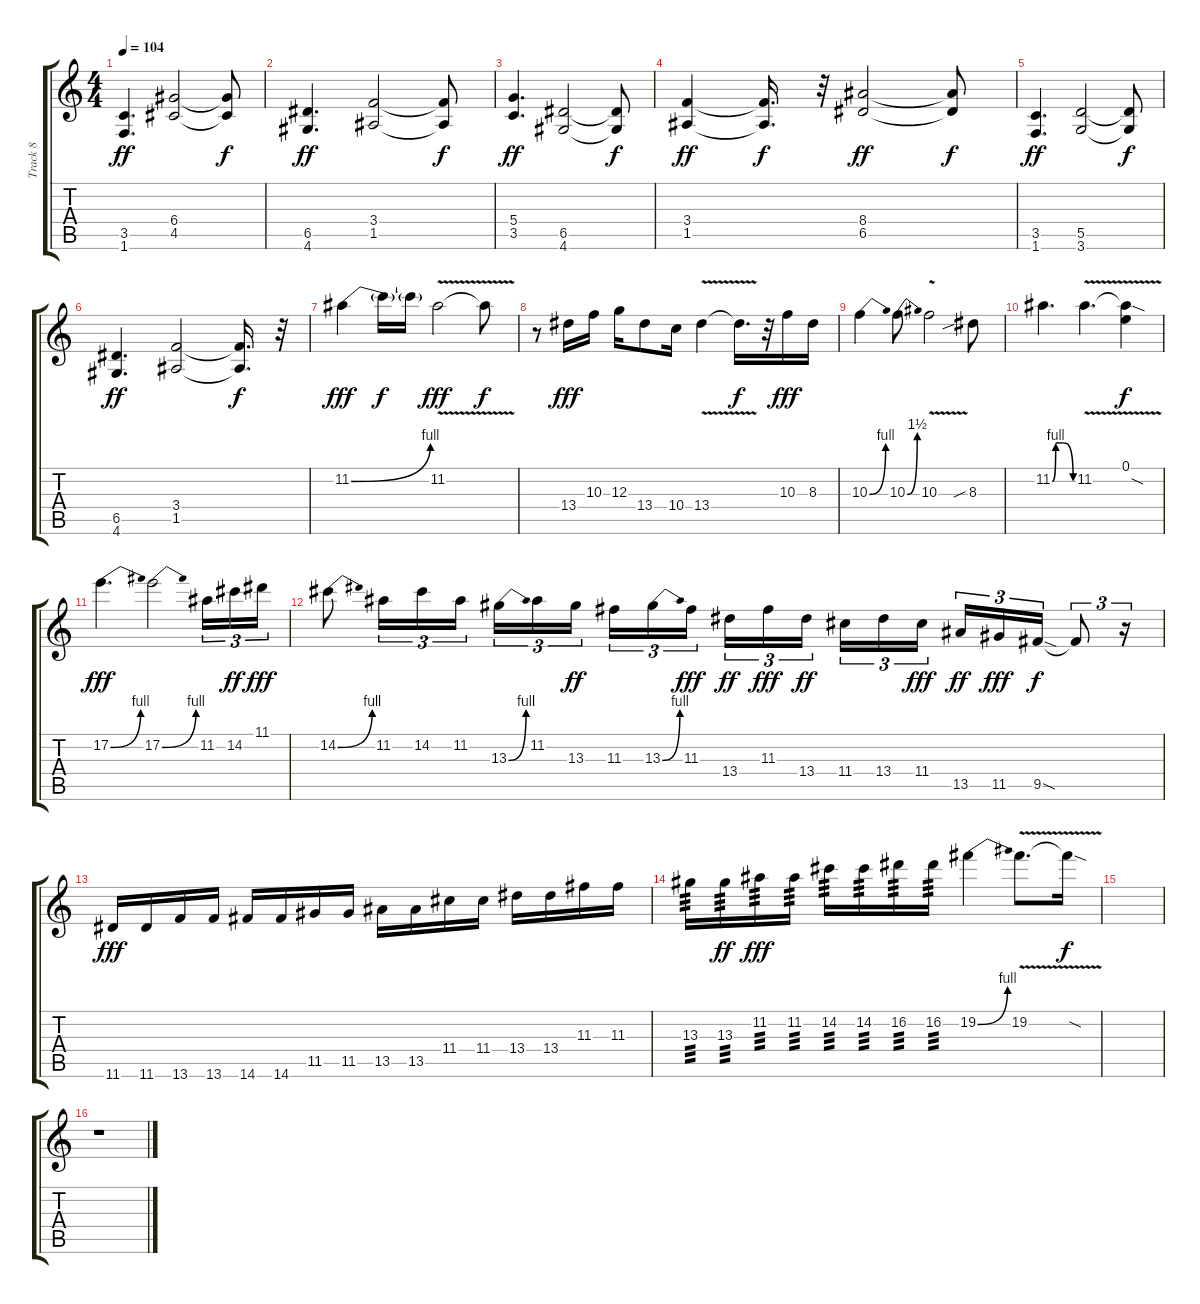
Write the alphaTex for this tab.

\track ("Track 8" "Track 8") {instrument distortionguitar}
\staff {score tabs}
\tuning (E4 B3 G3 D3 A2 E2) {hide}
\ts (4 4)
\tempo 104
\clef g2
\ks c
(3.5 1.6).4{d dy ff} (6.4 4.5).2 (6.4{t} 4.5{t}).8{dy f} |
(6.5 4.6).4{d dy ff} (3.4 1.5).2 (3.4{t} 1.5{t}).8{dy f} |
(5.4 3.5).4{d dy ff} (6.5 4.6).2 (6.5{t} 4.6{t}).8{dy f} |
(3.4 1.5).4{dy ff} (3.4{t} 1.5{t}).16{d dy f} r.32 (8.4 6.5).2{dy ff} (8.4{t} 6.5{t}).8{dy f} |
(3.5 1.6).4{d dy ff} (5.5 3.6).2 (5.5{t} 3.6{t}).8{dy f} |
(6.5 4.6).4{d dy ff} (3.4 1.5).2 (3.4{t} 1.5{t}).16{d dy f} r.32 |
11.2{be (bend 0 0 60 4)}.4{dy fff volume 7} 11.2{t}.16{dy f} 11.2{t}.16 11.2{v}.2{dy fff} 11.2{t}.8{dy f} |
r.8 13.4.16{dy fff} 10.3.16 12.3.16 13.4.8 10.4.16 13.4{v}.4 13.4{t}.16{d dy f} r.32 10.3.16{dy fff} 8.3.16 |
10.3{be (bend 0 0 60 4)}.4 10.3{be (bend 0 0 60 6)}.8 10.3{v}.2 8.3{sib}.8 |
11.2{be (custom 0 0 10 4 20 4 30 4 60 0)}.4{d} 11.2{v}.4{d} (0.1 11.2{sod t}).4{dy f} |
17.2{be (bend 0 0 60 4)}.4{d dy fff} 17.2{be (bend 0 0 60 4)}.2 11.2.16{tu (3 2)} 14.2.16{tu (3 2) dy ff} 11.1.16{tu (3 2) dy fff} |
14.2{be (bend 0 0 60 4)}.8 11.2.16{tu (3 2)} 14.2.16{tu (3 2)} 11.2.16{tu (3 2)} 13.3{be (bend 0 0 60 4)}.16{tu (3 2)} 11.2.16{tu (3 2)} 13.3.16{tu (3 2) dy ff beam splitsecondary} 11.3.16{tu (3 2)} 13.3{be (bend 0 0 60 4)}.16{tu (3 2)} 11.3.16{tu (3 2) dy fff} 13.4.16{tu (3 2) dy ff} 11.3.16{tu (3 2) dy fff} 13.4.16{tu (3 2) dy ff beam splitsecondary} 11.4.16{tu (3 2)} 13.4.16{tu (3 2)} 11.4.16{tu (3 2) dy fff} 13.5.16{tu (3 2) dy ff} 11.5.16{tu (3 2) dy fff} 9.5{sod}.16{tu (3 2) dy f} 9.5{t}.8{tu (3 2)} r.16{tu (3 2)} |
11.6.16{dy fff} 11.6.16 13.6.16 13.6.16 14.6.16 14.6.16 11.5.16 11.5.16 13.5.16 13.5.16 11.4.16 11.4.16 13.4.16 13.4.16 11.3.16 11.3.16 |
13.3.16{tp 3} 13.3.16{tp 3 dy ff} 11.2.16{tp 3 dy fff} 11.2.16{tp 3} 14.2.16{tp 3} 14.2.16{tp 3} 16.2.16{tp 3} 16.2.16{tp 3} 19.2{be (bend 0 0 60 4)}.4 19.2{v}.8{d} 19.2{sod t}.16{dy f} |
|
r.1
